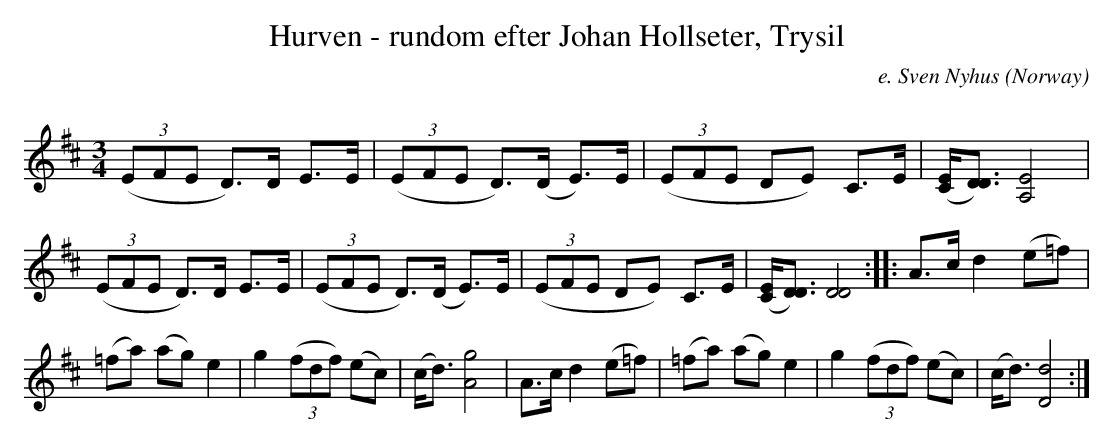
X:1
T:Hurven - rundom efter Johan Hollseter, Trysil
C:e. Sven Nyhus
Q:130
M:3/4
L:1/8
O:Norway
K:D
((3EFE D)>D E>E | ((3EFE D>)(D E>)E | \
((3EFE DE) C>E | ([C/E/][D3/D3/]) [A,4E4] | \
((3EFE D)>D E>E | ((3EFE D>)(D E>)E | \
((3EFE DE) C>E | \
L:1/16
([CE][D3D3]) [D8D8] :: \
L:1/8
A>c d2 (e=f) | (=fa) (ag) e2 | \
g2 ((3fdf) (ec) | (c<d) [A4g4] | \
A>c d2(e=f) | (=fa) (ag) e2 | \
g2 ((3fdf) (ec) | (c<d) [D4d4] :|
